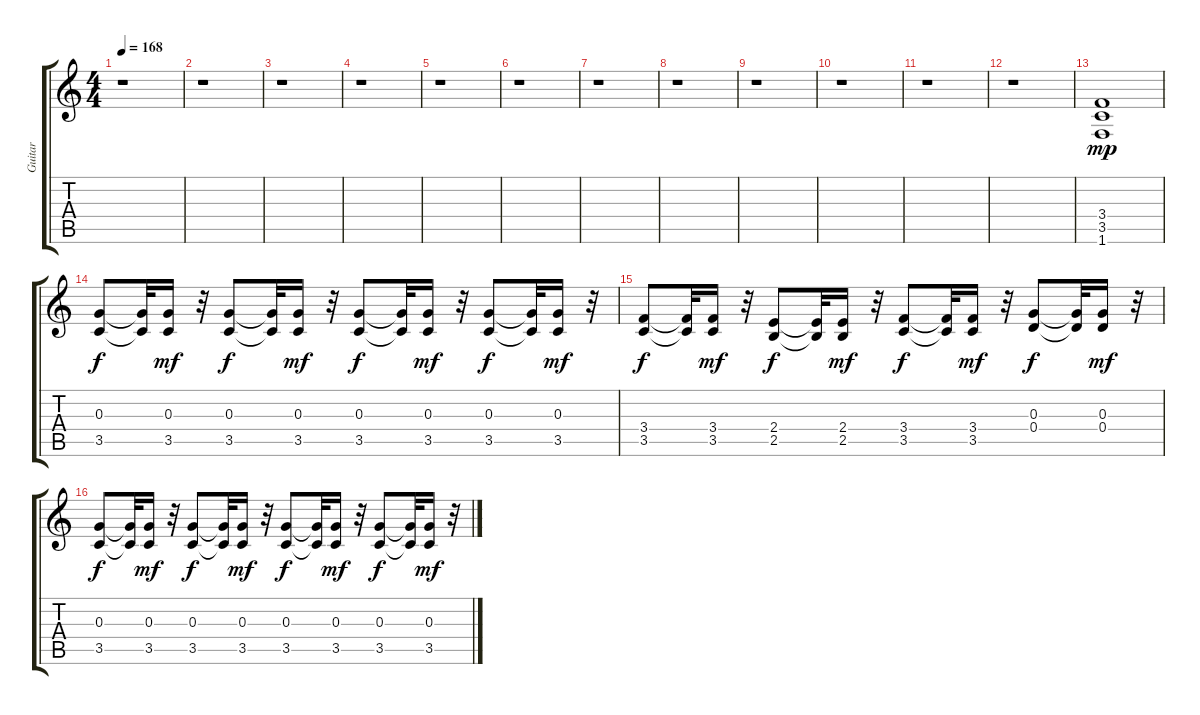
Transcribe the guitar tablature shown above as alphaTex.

\track ("Guitar" "Guitar") {instrument distortionguitar}
\staff {score tabs}
\tuning (E4 B3 G3 D3 A2 E2) {hide}
\ts (4 4)
\tempo 168
\clef g2
\ks c
r.1{dy f} |
r.1 |
r.1 |
r.1 |
r.1 |
r.1 |
r.1 |
r.1 |
r.1 |
r.1 |
r.1 |
r.1 |
(3.4 3.5 1.6).1{dy mp} |
(0.3 3.5).8{dy f} (0.3{t} 3.5{t}).32 (0.3 3.5).16{dy mf} r.32 (0.3 3.5).8{dy f} (0.3{t} 3.5{t}).32 (0.3 3.5).16{dy mf} r.32 (0.3 3.5).8{dy f} (0.3{t} 3.5{t}).32 (0.3 3.5).16{dy mf} r.32 (0.3 3.5).8{dy f} (0.3{t} 3.5{t}).32 (0.3 3.5).16{dy mf} r.32 |
(3.4 3.5).8{dy f} (3.4{t} 3.5{t}).32 (3.4 3.5).16{dy mf} r.32 (2.4 2.5).8{dy f} (2.4{t} 2.5{t}).32 (2.4 2.5).16{dy mf} r.32 (3.4 3.5).8{dy f} (3.4{t} 3.5{t}).32 (3.4 3.5).16{dy mf} r.32 (0.3 0.4).8{dy f} (0.3{t} 0.4{t}).32 (0.3 0.4).16{dy mf} r.32 |
(0.3 3.5).8{dy f} (0.3{t} 3.5{t}).32 (0.3 3.5).16{dy mf} r.32 (0.3 3.5).8{dy f} (0.3{t} 3.5{t}).32 (0.3 3.5).16{dy mf} r.32 (0.3 3.5).8{dy f} (0.3{t} 3.5{t}).32 (0.3 3.5).16{dy mf} r.32 (0.3 3.5).8{dy f} (0.3{t} 3.5{t}).32 (0.3 3.5).16{dy mf} r.32
